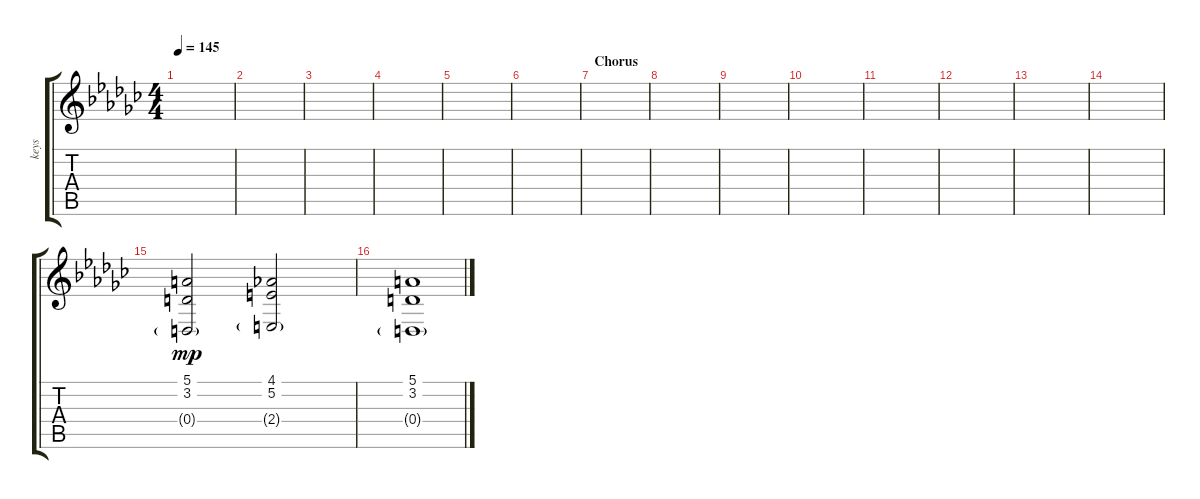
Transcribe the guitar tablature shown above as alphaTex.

\track ("keys" "keys") {instrument choiraahs}
\staff {score tabs}
\tuning (E4 B3 G3 D3 A2 E2) {hide}
\ts (4 4)
\tempo 145
\clef g2
\ks gb
|
|
|
|
|
|
\section ("" "Chorus")
|
|
|
|
|
|
|
|
(5.1 3.2 0.4{g}).2{dy mp instrument choiraahs} (4.1 5.2 2.4{g}).2 |
(5.1 3.2 0.4{g}).1
